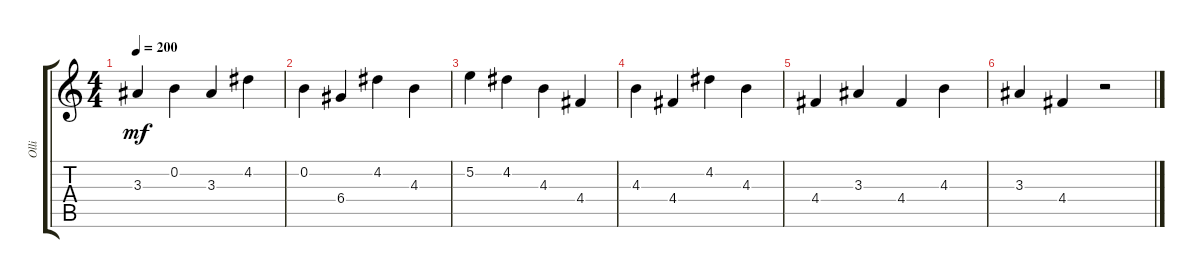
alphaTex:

\track ("Olli" "Olli") {instrument acousticguitarsteel}
\staff {score tabs}
\tuning (E4 B3 G3 D3 A2 E2) {hide}
\ts (4 4)
\tempo 200
\clef g2
\ks c
3.3.4{dy mf instrument acousticguitarsteel} 0.2.4 3.3.4 4.2.4 |
0.2.4 6.4.4 4.2.4 4.3.4 |
5.2.4 4.2.4 4.3.4 4.4.4 |
4.3.4 4.4.4 4.2.4 4.3.4 |
4.4.4 3.3.4 4.4.4 4.3.4 |
3.3.4 4.4.4 r.2
